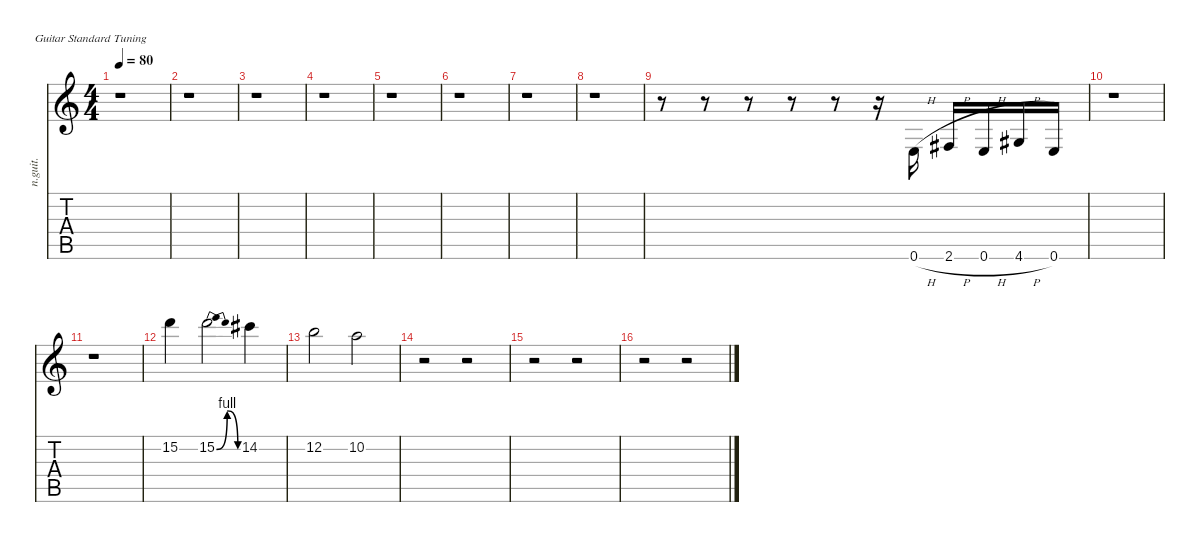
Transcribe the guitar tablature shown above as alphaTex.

\defaultSystemsLayout 4
\hideDynamics
\bracketExtendMode nobrackets
\otherSystemsTrackNameOrientation horizontal
\track ("melody guitar 2" "n.guit.") {instrument acousticguitarnylon}
\staff {score tabs}
\tuning (E4 B3 G3 D3 A2 E2)
\ts (4 4)
\tempo 80
\clef g2
\ks c
r.1{dy f beam Down} |
r.1{beam Down} |
r.1{beam Down} |
r.1{beam Down} |
r.1{beam Down} |
r.1{beam Down} |
r.1{beam Down} |
r.1{beam Down} |
r.8{beam Down} r.8{beam Down} r.8{beam Down} r.8{beam Down} r.8{beam Down} r.16{beam Down} 0.6{h}.16{beam Up} 2.6{h acc #}.16{beam Up} 0.6{h}.16{beam Up} 4.6{h acc #}.16{beam Up} 0.6.16{beam Up} |
r.1{beam Down} |
r.1{beam Down} |
15.2.4{beam Down} 15.2{be (bendrelease 0 0 15 4 30 4 45 0)}.2{beam Down} 14.2{acc #}.4{beam Down} |
12.2.2{beam Down} 10.2.2{beam Down} |
r.2{beam Down} r.2{beam Down} |
r.2{beam Down} r.2{beam Down} |
r.2{beam Down} r.2{beam Down}
